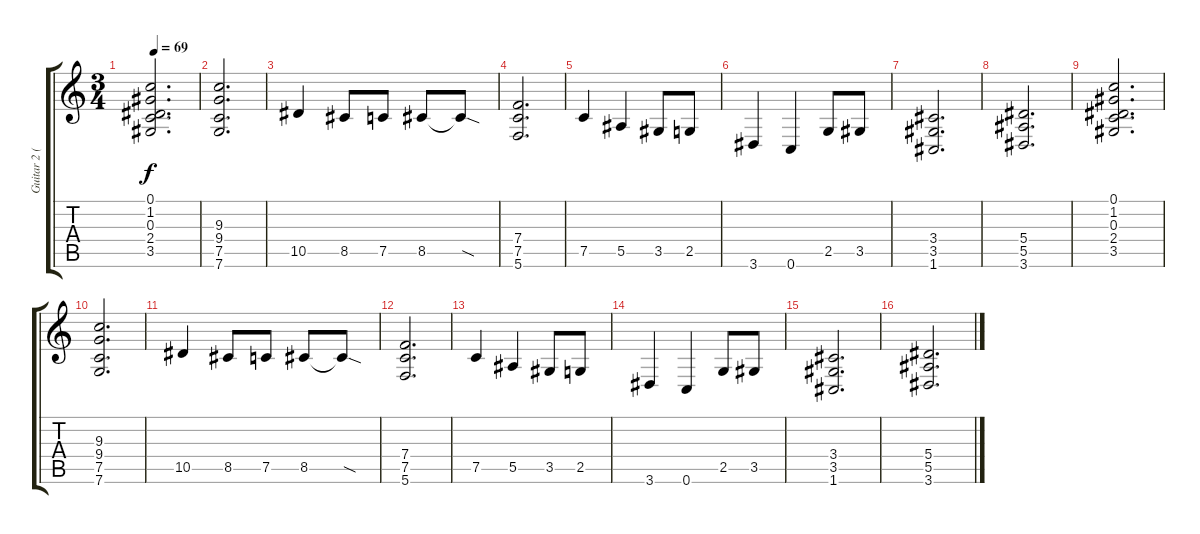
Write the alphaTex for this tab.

\track ("Guitar 2 (Distortion)" "Guitar 2 (") {instrument distortionguitar}
\staff {score tabs}
\tuning (C4 G3 Eb3 Bb2 F2 C2) {hide}
\ts (3 4)
\tempo 69
\clef g2
\ks c
(0.1 1.2 0.3 2.4 3.5).2{d dy f} |
(9.3 9.4 7.5 7.6).2{d} |
10.5.4 8.5.8 7.5.8 8.5.8 8.5{sod t}.8 |
(7.4 7.5 5.6).2{d} |
7.5.4 5.5.4 3.5.8 2.5.8 |
3.6.4 0.6.4 2.5.8 3.5.8 |
(3.4 3.5 1.6).2{d} |
(5.4 5.5 3.6).2{d} |
(0.1 1.2 0.3 2.4 3.5).2{d} |
(9.3 9.4 7.5 7.6).2{d} |
10.5.4 8.5.8 7.5.8 8.5.8 8.5{sod t}.8 |
(7.4 7.5 5.6).2{d} |
7.5.4 5.5.4 3.5.8 2.5.8 |
3.6.4 0.6.4 2.5.8 3.5.8 |
(3.4 3.5 1.6).2{d} |
(5.4 5.5 3.6).2{d}
